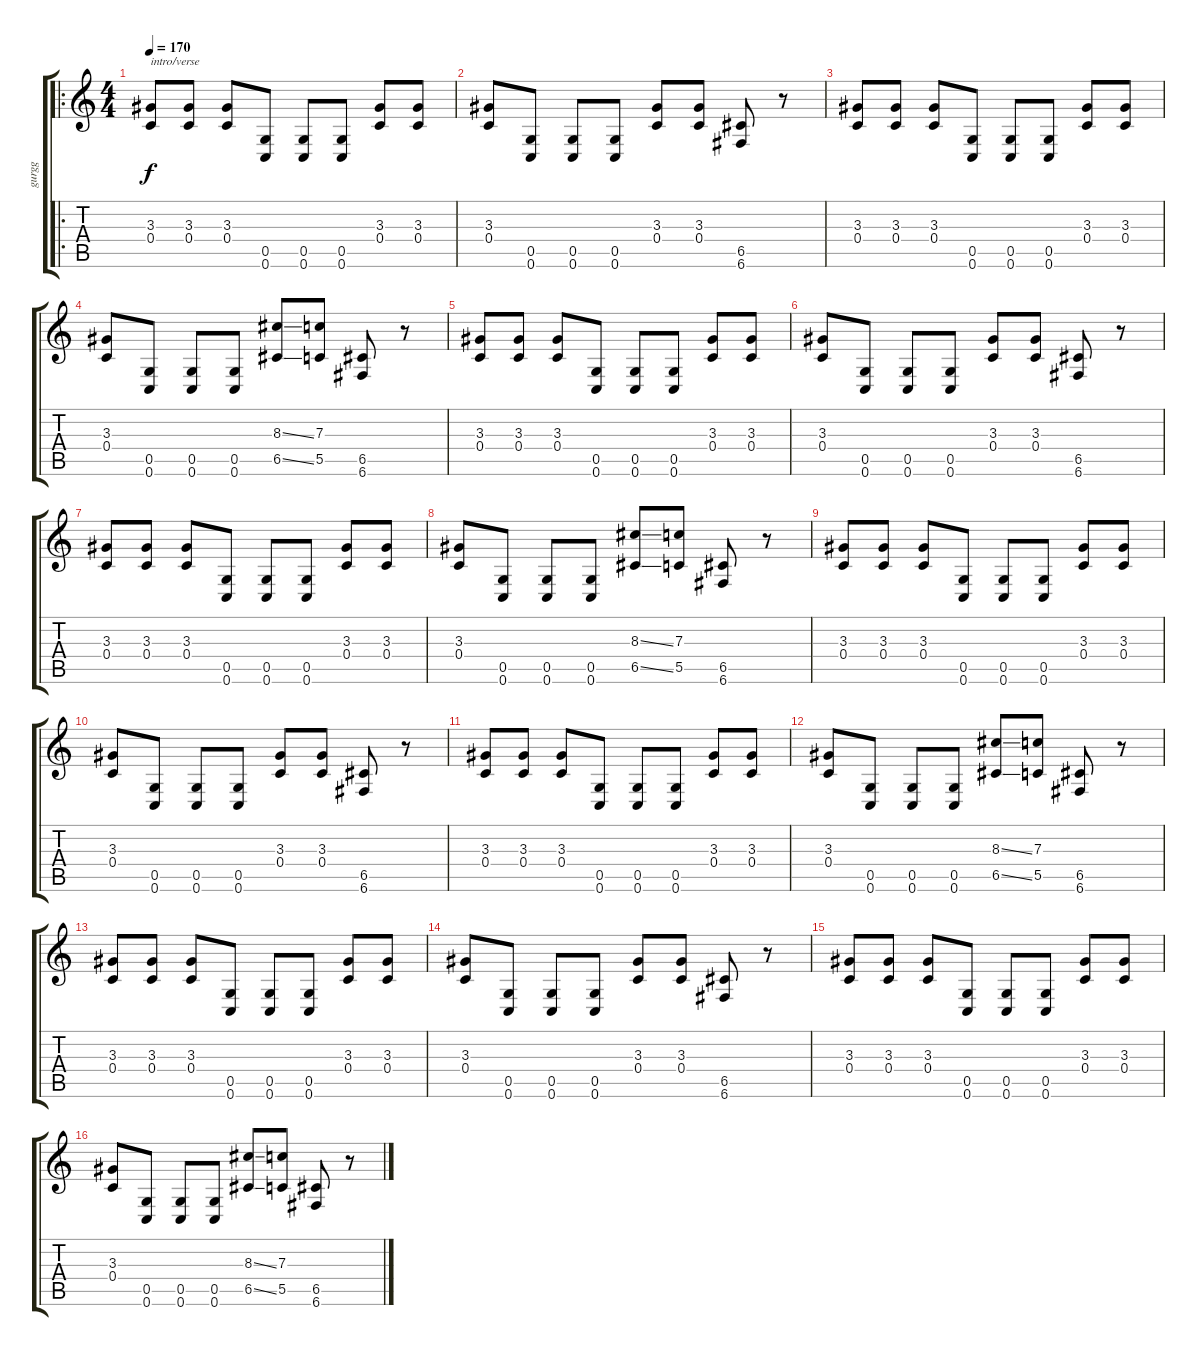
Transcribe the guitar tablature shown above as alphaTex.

\track ("gurgg" "gurgg") {instrument distortionguitar}
\staff {score tabs}
\tuning (D4 A3 F3 C3 G2 C2) {hide}
\ro
\ts (4 4)
\tempo 170
\clef g2
\ks c
(3.3 0.4).8{txt "intro/verse" dy f instrument distortionguitar} (3.3 0.4).8 (3.3 0.4).8 (0.5 0.6).8 (0.5 0.6).8 (0.5 0.6).8 (3.3 0.4).8 (3.3 0.4).8 |
(3.3 0.4).8 (0.5 0.6).8 (0.5 0.6).8 (0.5 0.6).8 (3.3 0.4).8 (3.3 0.4).8 (6.5 6.6).8 r.8 |
(3.3 0.4).8 (3.3 0.4).8 (3.3 0.4).8 (0.5 0.6).8 (0.5 0.6).8 (0.5 0.6).8 (3.3 0.4).8 (3.3 0.4).8 |
(3.3 0.4).8 (0.5 0.6).8 (0.5 0.6).8 (0.5 0.6).8 (8.3{ss} 6.5{ss}).8 (7.3 5.5).8 (6.5 6.6).8 r.8 |
(3.3 0.4).8 (3.3 0.4).8 (3.3 0.4).8 (0.5 0.6).8 (0.5 0.6).8 (0.5 0.6).8 (3.3 0.4).8 (3.3 0.4).8 |
(3.3 0.4).8 (0.5 0.6).8 (0.5 0.6).8 (0.5 0.6).8 (3.3 0.4).8 (3.3 0.4).8 (6.5 6.6).8 r.8 |
(3.3 0.4).8 (3.3 0.4).8 (3.3 0.4).8 (0.5 0.6).8 (0.5 0.6).8 (0.5 0.6).8 (3.3 0.4).8 (3.3 0.4).8 |
(3.3 0.4).8 (0.5 0.6).8 (0.5 0.6).8 (0.5 0.6).8 (8.3{ss} 6.5{ss}).8 (7.3 5.5).8 (6.5 6.6).8 r.8 |
(3.3 0.4).8 (3.3 0.4).8 (3.3 0.4).8 (0.5 0.6).8 (0.5 0.6).8 (0.5 0.6).8 (3.3 0.4).8 (3.3 0.4).8 |
(3.3 0.4).8 (0.5 0.6).8 (0.5 0.6).8 (0.5 0.6).8 (3.3 0.4).8 (3.3 0.4).8 (6.5 6.6).8 r.8 |
(3.3 0.4).8 (3.3 0.4).8 (3.3 0.4).8 (0.5 0.6).8 (0.5 0.6).8 (0.5 0.6).8 (3.3 0.4).8 (3.3 0.4).8 |
(3.3 0.4).8 (0.5 0.6).8 (0.5 0.6).8 (0.5 0.6).8 (8.3{ss} 6.5{ss}).8 (7.3 5.5).8 (6.5 6.6).8 r.8 |
(3.3 0.4).8 (3.3 0.4).8 (3.3 0.4).8 (0.5 0.6).8 (0.5 0.6).8 (0.5 0.6).8 (3.3 0.4).8 (3.3 0.4).8 |
(3.3 0.4).8 (0.5 0.6).8 (0.5 0.6).8 (0.5 0.6).8 (3.3 0.4).8 (3.3 0.4).8 (6.5 6.6).8 r.8 |
(3.3 0.4).8 (3.3 0.4).8 (3.3 0.4).8 (0.5 0.6).8 (0.5 0.6).8 (0.5 0.6).8 (3.3 0.4).8 (3.3 0.4).8 |
(3.3 0.4).8 (0.5 0.6).8 (0.5 0.6).8 (0.5 0.6).8 (8.3{ss} 6.5{ss}).8 (7.3 5.5).8 (6.5 6.6).8 r.8
